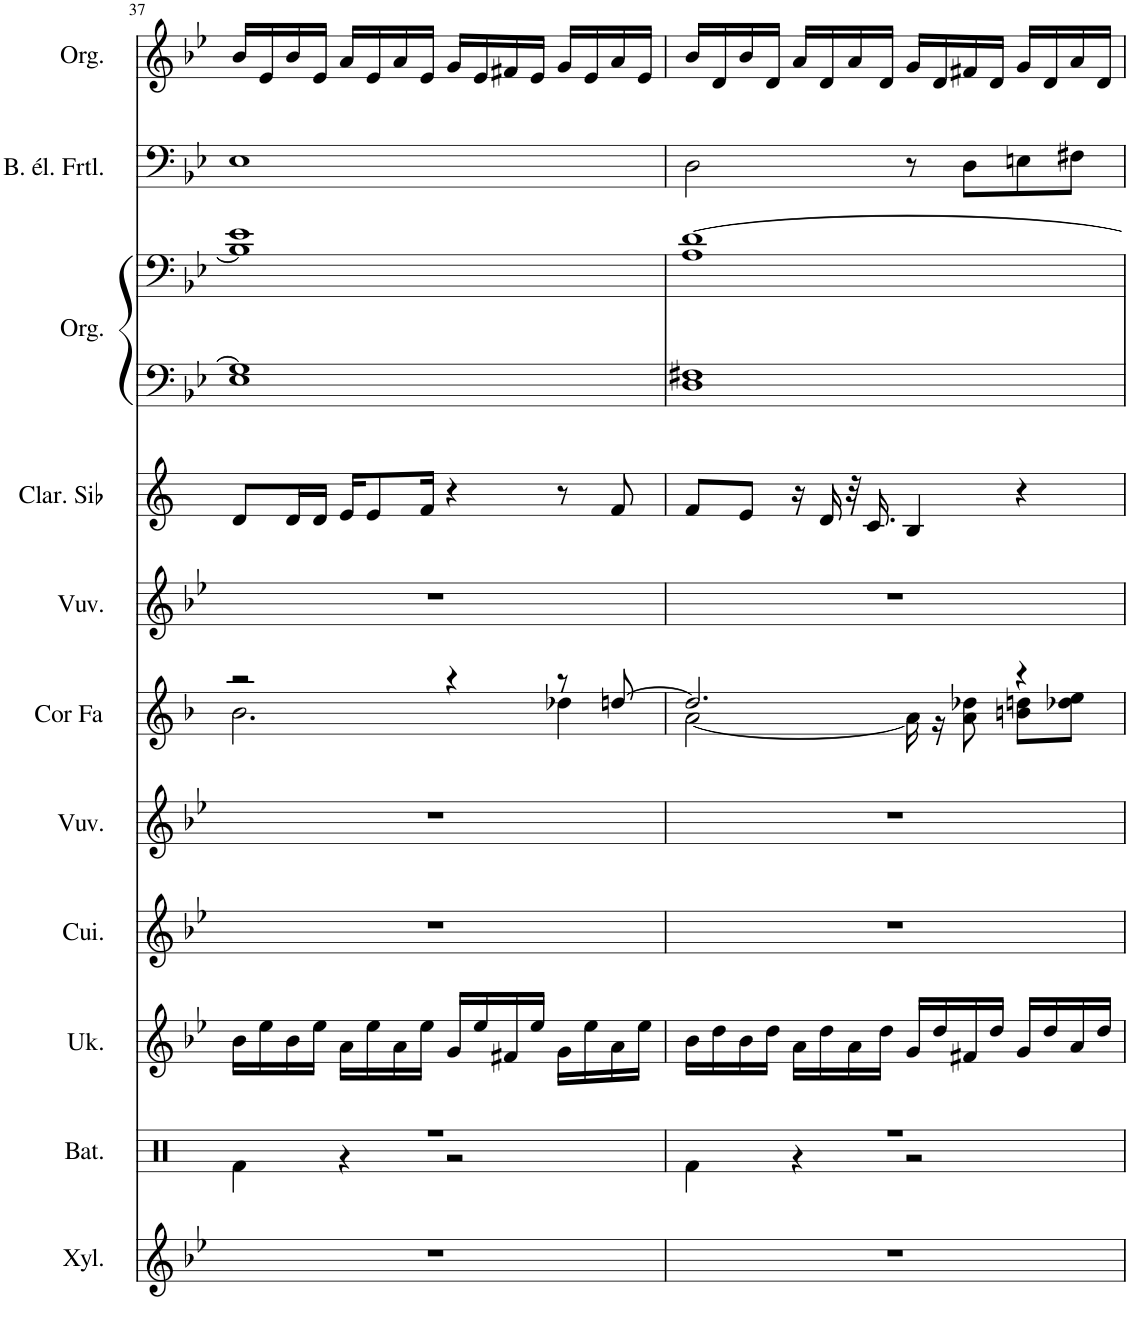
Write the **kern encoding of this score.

**kern	**kern	**kern	**kern	**kern	**kern	**kern	**kern	**kern	**kern	**kern	**kern
*part11	*part10	*part9	*part8	*part7	*part6	*part5	*part4	*part3	*part3	*part2	*part1
*staff12	*staff11	*staff10	*staff9	*staff8	*staff7	*staff6	*staff5	*staff4	*staff3	*staff2	*staff1
*I"Xylophone, Xylophone	*I"Batterie, Drums	*I"Ukulélé, Acoustic Guitar (nylon)	*I"Cuivres, Brass Section	*I"Vuvuzela, Trumpet	*I"Cor en Fa, French Horn	*I"Vuvuzela, Trumpet	*I"Clarinette en Sib	*I"Orgue, Church Organ	*	*I"Basse électrique fretless, Fretless Bass	*I"Orgue, Church Organ
*I'Xyl.	*I'Bat.	*I'Uk.	*I'Cui.	*I'Vuv.	*I'Cor Fa	*I'Vuv.	*I'Clar. Sib	*I'Org.	*	*I'B. él. Frtl.	*I'Org.
!!LO:PB:g=z
*clefG2	*clefX	*clefG2	*clefG2	*clefG2	*clefG2	*clefG2	*clefG2	*clefF4	*clefG2	*clefF4	*clefG2
*Trd-7c-12	*	*	*	*Trd1c2	*Trd4c7	*Trd1c2	*Trd1c2	*	*	*Trd7c12	*
*k[b-e-]	*k[]	*k[b-e-]	*k[b-e-]	*k[b-e-]	*k[b-]	*k[b-e-]	*k[]	*k[b-e-]	*k[b-e-]	*k[b-e-]	*k[b-e-]
*M4/4	*M4/4	*M4/4	*M4/4	*M4/4	*M4/4	*M4/4	*M4/4	*M4/4	*M4/4	*M4/4	*M4/4
=37	=37	=37	=37	=37	=37	=37	=37	=37	=37	=37	=37
*	*^	*	*	*	*^	*	*	*^	*^	*	*
1r	1r	4Rf\	16b-\LL	1r	1r	2r	2.b-\	1r	8d/L	1G]	1E-	1e-	1B-]	1E-	16b-/LL
.	.	.	16ee-\	.	.	.	.	.	.	.	.	.	.	.	16e-/
.	.	.	16b-\	.	.	.	.	.	16d/L	.	.	.	.	.	16b-/
.	.	.	16ee-\JJ	.	.	.	.	.	16d/JJ	.	.	.	.	.	16e-/JJ
.	.	4r	16a\LL	.	.	.	.	.	16e/KL	.	.	.	.	.	16a/LL
.	.	.	16ee-\	.	.	.	.	.	8e/	.	.	.	.	.	16e-/
.	.	.	16a\	.	.	.	.	.	.	.	.	.	.	.	16a/
.	.	.	16ee-\JJ	.	.	.	.	.	16f/Jk	.	.	.	.	.	16e-/JJ
.	.	2r	16g/LL	.	.	4r	.	.	4r	.	.	.	.	.	16g/LL
.	.	.	16ee-/	.	.	.	.	.	.	.	.	.	.	.	16e-/
.	.	.	16f#X/	.	.	.	.	.	.	.	.	.	.	.	16f#X/
.	.	.	16ee-/JJ	.	.	.	.	.	.	.	.	.	.	.	16e-/JJ
.	.	.	16g\LL	.	.	8r	4dd-X\	.	8r	.	.	.	.	.	16g/LL
.	.	.	16ee-\	.	.	.	.	.	.	.	.	.	.	.	16e-/
.	.	.	16a\	.	.	[8ddn/	.	.	8f/	.	.	.	.	.	16a/
.	.	.	16ee-\JJ	.	.	.	.	.	.	.	.	.	.	.	16e-/JJ
*	*	*	*	*	*	*	*	*	*	*v	*v	*	*	*	*
=38	=38	=38	=38	=38	=38	=38	=38	=38	=38	=38	=38	=38	=38	=38
1r	1r	4Rf\	16b-\LL	1r	1r	2.dd/]	[2a\	1r	8f/L	1D 1F#X	[1d	1A	2D\	16b-/LL
.	.	.	16dd\	.	.	.	.	.	.	.	.	.	.	16d/
.	.	.	16b-\	.	.	.	.	.	8e/J	.	.	.	.	16b-/
.	.	.	16dd\JJ	.	.	.	.	.	.	.	.	.	.	16d/JJ
.	.	4r	16a\LL	.	.	.	.	.	16r	.	.	.	.	16a/LL
.	.	.	16dd\	.	.	.	.	.	16d/	.	.	.	.	16d/
.	.	.	16a\	.	.	.	.	.	32r	.	.	.	.	16a/
.	.	.	.	.	.	.	.	.	16.c/	.	.	.	.	.
.	.	.	16dd\JJ	.	.	.	.	.	.	.	.	.	.	16d/JJ
.	.	2r	16g/LL	.	.	.	16a\]	.	4B/	.	.	.	8r	16g/LL
.	.	.	16dd/	.	.	.	16r	.	.	.	.	.	.	16d/
.	.	.	16f#X/	.	.	.	8a\ 8dd-X\	.	.	.	.	.	8D\L	16f#X/
.	.	.	16dd/JJ	.	.	.	.	.	.	.	.	.	.	16d/JJ
.	.	.	16g/LL	.	.	4r	8bn\ 8ddn\L	.	4r	.	.	.	8En\	16g/LL
.	.	.	16dd/	.	.	.	.	.	.	.	.	.	.	16d/
.	.	.	16a/	.	.	.	8dd-X\ 8ee\J	.	.	.	.	.	8F#X\J	16a/
.	.	.	16dd/JJ	.	.	.	.	.	.	.	.	.	.	16d/JJ
*	*v	*v	*	*	*	*v	*v	*	*	*	*v	*v	*	*
=	=	=	=	=	=	=	=	=	=	=	=
*-	*-	*-	*-	*-	*-	*-	*-	*-	*-	*-	*-
